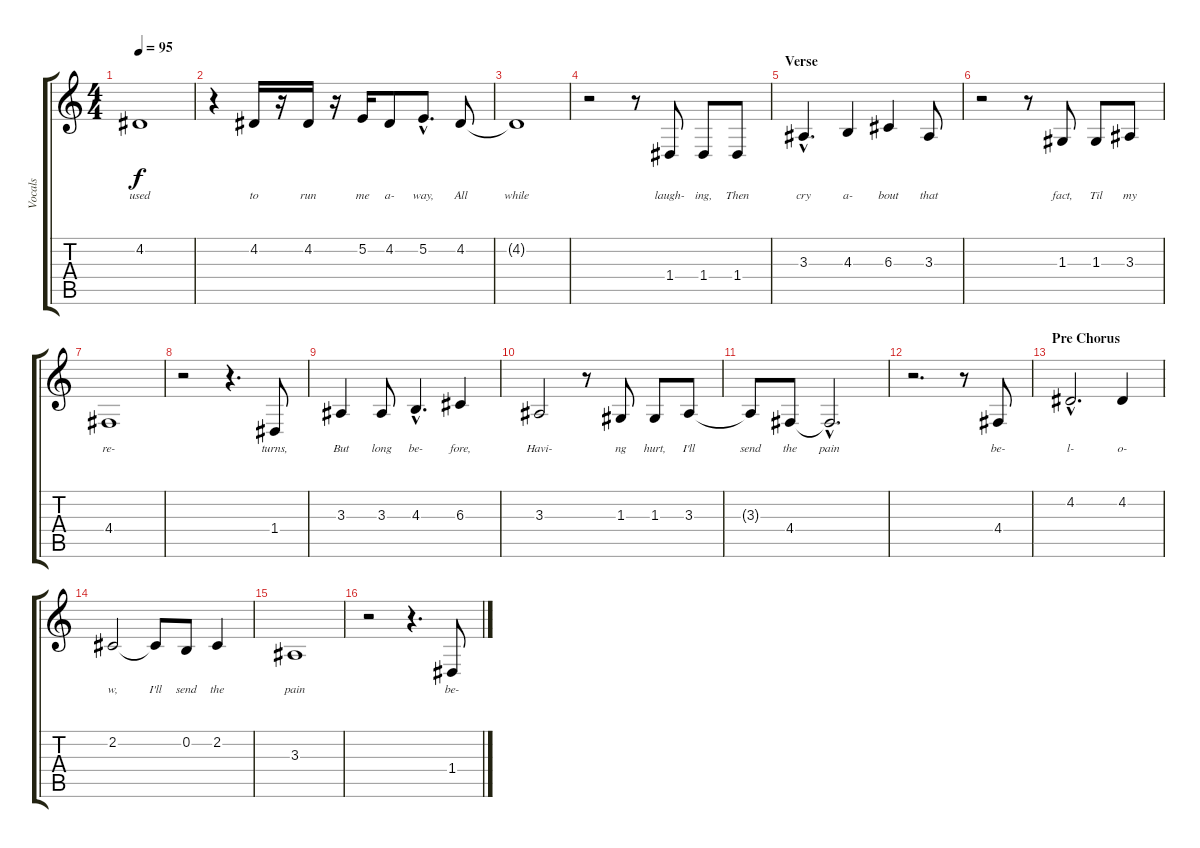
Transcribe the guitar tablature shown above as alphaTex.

\track ("Vocals" "Vocals") {instrument trumpet}
\staff {score tabs}
\tuning (E4 B3 G3 D3 A2 E2) {hide}
\ts (4 4)
\tempo 95
\clef g2
\ks c
4.2{t}.1{lyrics (0 "used") lyrics (1 "") lyrics (2 "") lyrics (3 "") lyrics (4 "") dy f} |
r.4 4.2.16{lyrics (0 "to") lyrics (1 "") lyrics (2 "") lyrics (3 "") lyrics (4 "")} r.16 4.2.16{lyrics (0 "run") lyrics (1 "") lyrics (2 "") lyrics (3 "") lyrics (4 "")} r.16 5.2.16{lyrics (0 "me") lyrics (1 "") lyrics (2 "") lyrics (3 "") lyrics (4 "")} 4.2.8{lyrics (0 "a-") lyrics (1 "") lyrics (2 "") lyrics (3 "") lyrics (4 "")} 5.2{hac}.8{d lyrics (0 "way,") lyrics (1 "") lyrics (2 "") lyrics (3 "") lyrics (4 "")} 4.2.8{lyrics (0 "All") lyrics (1 "") lyrics (2 "") lyrics (3 "") lyrics (4 "")} |
4.2{t}.1{lyrics (0 "while") lyrics (1 "") lyrics (2 "") lyrics (3 "") lyrics (4 "")} |
r.2 r.8 1.4.8{lyrics (0 "laugh-") lyrics (1 "") lyrics (2 "") lyrics (3 "") lyrics (4 "")} 1.4.8{lyrics (0 "ing,") lyrics (1 "") lyrics (2 "") lyrics (3 "") lyrics (4 "")} 1.4.8{lyrics (0 "Then") lyrics (1 "") lyrics (2 "") lyrics (3 "") lyrics (4 "")} |
\section ("" "Verse")
3.3{hac}.4{d lyrics (0 "cry") lyrics (1 "") lyrics (2 "") lyrics (3 "") lyrics (4 "")} 4.3.4{lyrics (0 "a-") lyrics (1 "") lyrics (2 "") lyrics (3 "") lyrics (4 "")} 6.3.4{lyrics (0 "bout") lyrics (1 "") lyrics (2 "") lyrics (3 "") lyrics (4 "")} 3.3.8{lyrics (0 "that") lyrics (1 "") lyrics (2 "") lyrics (3 "") lyrics (4 "")} |
r.2 r.8 1.3.8{lyrics (0 "fact,") lyrics (1 "") lyrics (2 "") lyrics (3 "") lyrics (4 "")} 1.3.8{lyrics (0 "Til") lyrics (1 "") lyrics (2 "") lyrics (3 "") lyrics (4 "")} 3.3.8{lyrics (0 "my") lyrics (1 "") lyrics (2 "") lyrics (3 "") lyrics (4 "")} |
4.4.1{lyrics (0 "re-") lyrics (1 "") lyrics (2 "") lyrics (3 "") lyrics (4 "")} |
r.2 r.4{d} 1.4.8{lyrics (0 "turns,") lyrics (1 "") lyrics (2 "") lyrics (3 "") lyrics (4 "")} |
3.3.4{lyrics (0 "But") lyrics (1 "") lyrics (2 "") lyrics (3 "") lyrics (4 "")} 3.3.8{lyrics (0 "long") lyrics (1 "") lyrics (2 "") lyrics (3 "") lyrics (4 "")} 4.3{hac}.4{d lyrics (0 "be-") lyrics (1 "") lyrics (2 "") lyrics (3 "") lyrics (4 "")} 6.3.4{lyrics (0 "fore,") lyrics (1 "") lyrics (2 "") lyrics (3 "") lyrics (4 "")} |
3.3.2{lyrics (0 "Havi-") lyrics (1 "") lyrics (2 "") lyrics (3 "") lyrics (4 "")} r.8 1.3.8{lyrics (0 "ng") lyrics (1 "") lyrics (2 "") lyrics (3 "") lyrics (4 "")} 1.3.8{lyrics (0 "hurt,") lyrics (1 "") lyrics (2 "") lyrics (3 "") lyrics (4 "")} 3.3.8{lyrics (0 "I'll") lyrics (1 "") lyrics (2 "") lyrics (3 "") lyrics (4 "")} |
3.3{t}.8{lyrics (0 "send") lyrics (1 "") lyrics (2 "") lyrics (3 "") lyrics (4 "")} 4.4.8{lyrics (0 "the") lyrics (1 "") lyrics (2 "") lyrics (3 "") lyrics (4 "")} 4.4{hac t}.2{d lyrics (0 "pain") lyrics (1 "") lyrics (2 "") lyrics (3 "") lyrics (4 "")} |
r.2{d} r.8 4.4.8{lyrics (0 "be-") lyrics (1 "") lyrics (2 "") lyrics (3 "") lyrics (4 "")} |
\section ("" "Pre Chorus")
4.2{hac}.2{d lyrics (0 "l-") lyrics (1 "") lyrics (2 "") lyrics (3 "") lyrics (4 "")} 4.2.4{lyrics (0 "o-") lyrics (1 "") lyrics (2 "") lyrics (3 "") lyrics (4 "")} |
2.2.2{lyrics (0 "w,") lyrics (1 "") lyrics (2 "") lyrics (3 "") lyrics (4 "")} 2.2{t}.8{lyrics (0 "I'll") lyrics (1 "") lyrics (2 "") lyrics (3 "") lyrics (4 "")} 0.2.8{lyrics (0 "send") lyrics (1 "") lyrics (2 "") lyrics (3 "") lyrics (4 "")} 2.2.4{lyrics (0 "the") lyrics (1 "") lyrics (2 "") lyrics (3 "") lyrics (4 "")} |
3.3.1{lyrics (0 "pain") lyrics (1 "") lyrics (2 "") lyrics (3 "") lyrics (4 "")} |
r.2 r.4{d} 1.4.8{lyrics (0 "be-") lyrics (1 "") lyrics (2 "") lyrics (3 "") lyrics (4 "")}
